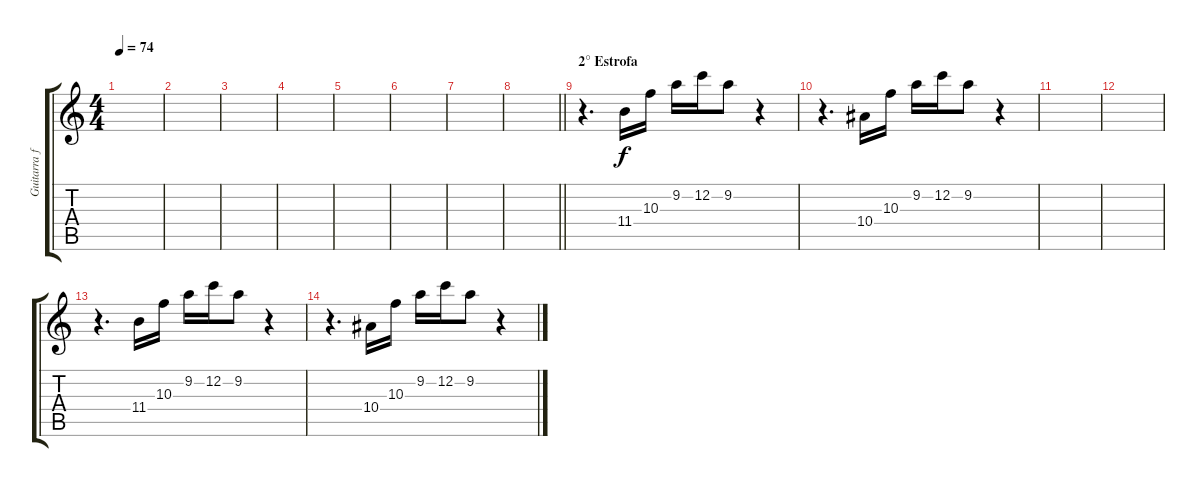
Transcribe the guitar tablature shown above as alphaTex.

\track ("Guitarra fills" "Guitarra f") {instrument acousticguitarsteel}
\staff {score tabs}
\tuning (D4 C4 G3 C3 G2 D2) {hide}
\ts (4 4)
\tempo 74
\clef g2
\ks c
|
|
|
|
|
|
|
\barLineRight lightlight
|
\section ("" "2° Estrofa")
r.4{d} 11.4.16 10.3.16 9.2.16 12.2.16 9.2.8 r.4 |
r.4{d} 10.4.16 10.3.16 9.2.16 12.2.16 9.2.8 r.4 |
|
|
r.4{d} 11.4.16 10.3.16 9.2.16 12.2.16 9.2.8 r.4 |
r.4{d} 10.4.16 10.3.16 9.2.16 12.2.16 9.2.8 r.4
